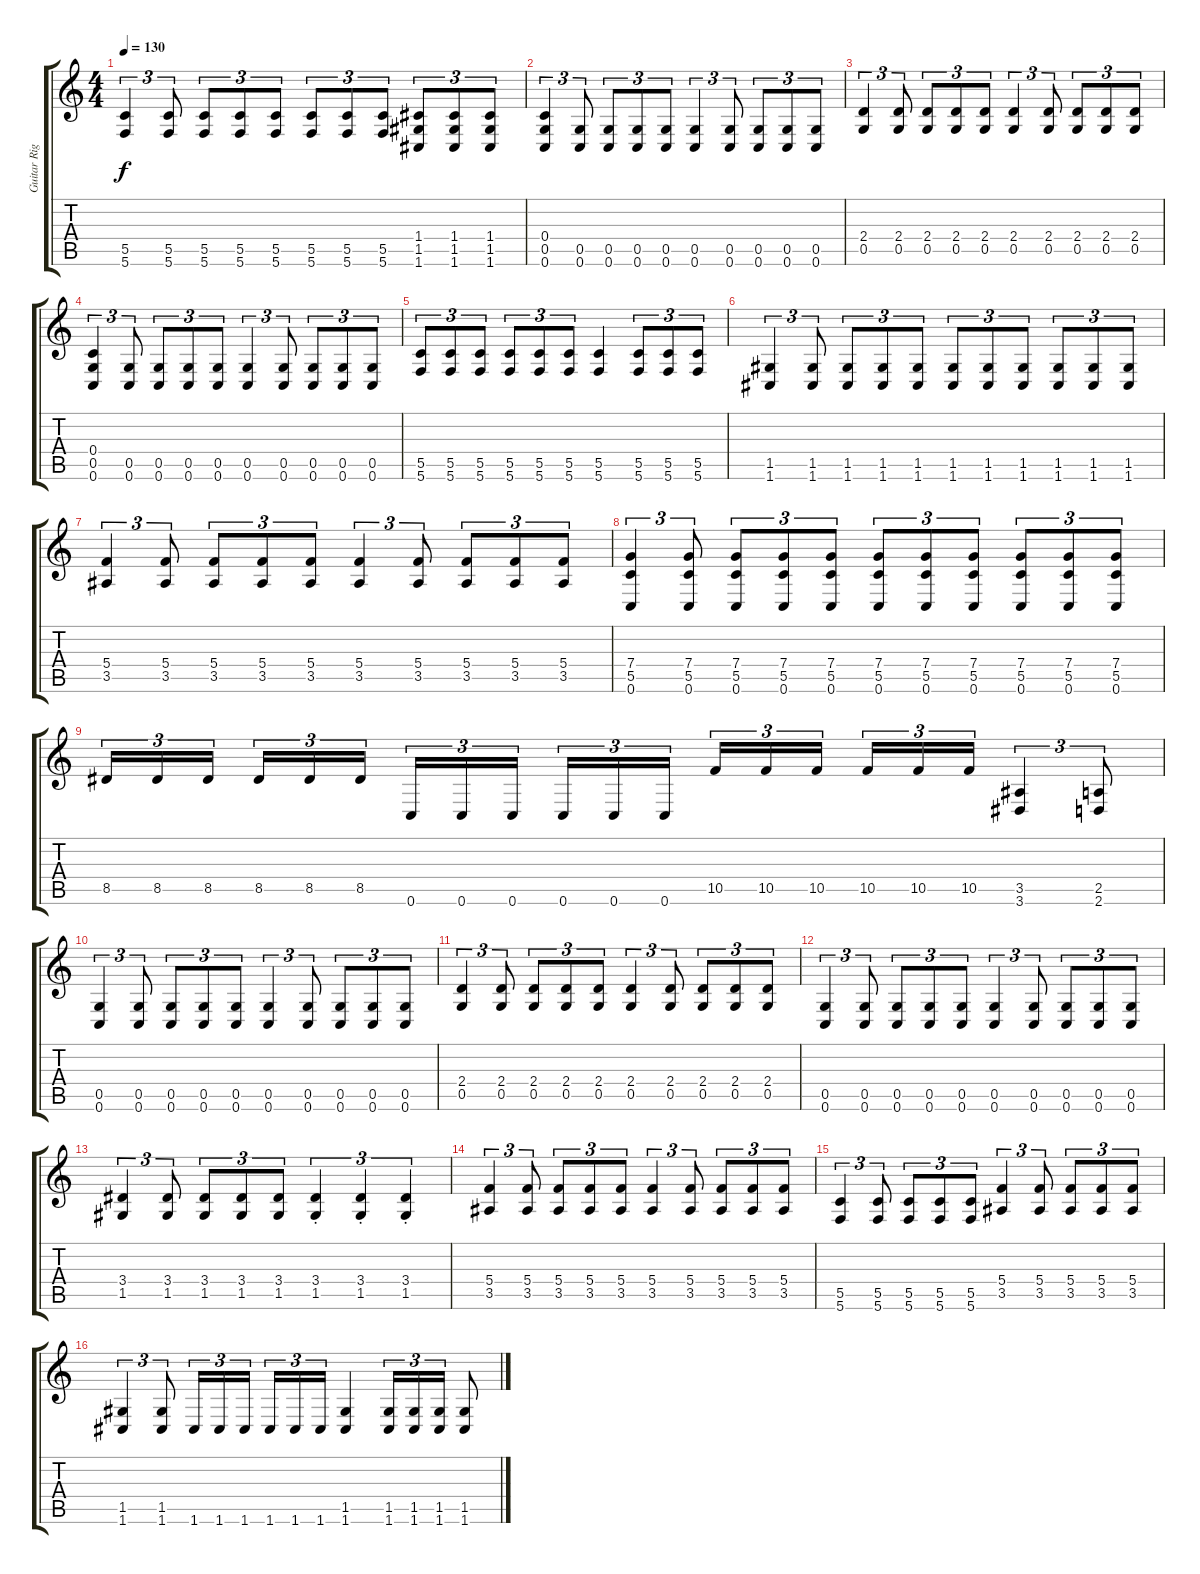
\track ("Guitar Right - Jari Mäenpää " "Guitar Rig") {instrument distortionguitar}
\staff {score tabs}
\tuning (D4 A3 F3 C3 G2 C2) {hide}
\ts (4 4)
\tempo 130
\clef g2
\ks c
(5.5 5.6).4{tu (3 2) dy f} (5.5 5.6).8{tu (3 2)} (5.5 5.6).8{tu (3 2)} (5.5 5.6).8{tu (3 2)} (5.5 5.6).8{tu (3 2)} (5.5 5.6).8{tu (3 2)} (5.5 5.6).8{tu (3 2)} (5.5 5.6).8{tu (3 2)} (1.4 1.5 1.6).8{tu (3 2)} (1.4 1.5 1.6).8{tu (3 2)} (1.4 1.5 1.6).8{tu (3 2)} |
(0.4 0.5 0.6).4{tu (3 2)} (0.5 0.6).8{tu (3 2)} (0.5 0.6).8{tu (3 2)} (0.5 0.6).8{tu (3 2)} (0.5 0.6).8{tu (3 2)} (0.5 0.6).4{tu (3 2)} (0.5 0.6).8{tu (3 2)} (0.5 0.6).8{tu (3 2)} (0.5 0.6).8{tu (3 2)} (0.5 0.6).8{tu (3 2)} |
(2.4 0.5).4{tu (3 2)} (2.4 0.5).8{tu (3 2)} (2.4 0.5).8{tu (3 2)} (2.4 0.5).8{tu (3 2)} (2.4 0.5).8{tu (3 2)} (2.4 0.5).4{tu (3 2)} (2.4 0.5).8{tu (3 2)} (2.4 0.5).8{tu (3 2)} (2.4 0.5).8{tu (3 2)} (2.4 0.5).8{tu (3 2)} |
(0.4 0.5 0.6).4{tu (3 2)} (0.5 0.6).8{tu (3 2)} (0.5 0.6).8{tu (3 2)} (0.5 0.6).8{tu (3 2)} (0.5 0.6).8{tu (3 2)} (0.5 0.6).4{tu (3 2)} (0.5 0.6).8{tu (3 2)} (0.5 0.6).8{tu (3 2)} (0.5 0.6).8{tu (3 2)} (0.5 0.6).8{tu (3 2)} |
(5.5 5.6).8{tu (3 2)} (5.5 5.6).8{tu (3 2)} (5.5 5.6).8{tu (3 2)} (5.5 5.6).8{tu (3 2)} (5.5 5.6).8{tu (3 2)} (5.5 5.6).8{tu (3 2)} (5.5 5.6).4 (5.5 5.6).8{tu (3 2)} (5.5 5.6).8{tu (3 2)} (5.5 5.6).8{tu (3 2)} |
(1.5 1.6).4{tu (3 2)} (1.5 1.6).8{tu (3 2)} (1.5 1.6).8{tu (3 2)} (1.5 1.6).8{tu (3 2)} (1.5 1.6).8{tu (3 2)} (1.5 1.6).8{tu (3 2)} (1.5 1.6).8{tu (3 2)} (1.5 1.6).8{tu (3 2)} (1.5 1.6).8{tu (3 2)} (1.5 1.6).8{tu (3 2)} (1.5 1.6).8{tu (3 2)} |
(5.4 3.5).4{tu (3 2)} (5.4 3.5).8{tu (3 2)} (5.4 3.5).8{tu (3 2)} (5.4 3.5).8{tu (3 2)} (5.4 3.5).8{tu (3 2)} (5.4 3.5).4{tu (3 2)} (5.4 3.5).8{tu (3 2)} (5.4 3.5).8{tu (3 2)} (5.4 3.5).8{tu (3 2)} (5.4 3.5).8{tu (3 2)} |
(7.4 5.5 0.6).4{tu (3 2)} (7.4 5.5 0.6).8{tu (3 2)} (7.4 5.5 0.6).8{tu (3 2)} (7.4 5.5 0.6).8{tu (3 2)} (7.4 5.5 0.6).8{tu (3 2)} (7.4 5.5 0.6).8{tu (3 2)} (7.4 5.5 0.6).8{tu (3 2)} (7.4 5.5 0.6).8{tu (3 2)} (7.4 5.5 0.6).8{tu (3 2)} (7.4 5.5 0.6).8{tu (3 2)} (7.4 5.5 0.6).8{tu (3 2)} |
8.5.16{tu (3 2)} 8.5.16{tu (3 2)} 8.5.16{tu (3 2)} 8.5.16{tu (3 2)} 8.5.16{tu (3 2)} 8.5.16{tu (3 2)} 0.6.16{tu (3 2)} 0.6.16{tu (3 2)} 0.6.16{tu (3 2)} 0.6.16{tu (3 2)} 0.6.16{tu (3 2)} 0.6.16{tu (3 2)} 10.5.16{tu (3 2)} 10.5.16{tu (3 2)} 10.5.16{tu (3 2)} 10.5.16{tu (3 2)} 10.5.16{tu (3 2)} 10.5.16{tu (3 2)} (3.5 3.6).4{tu (3 2)} (2.5 2.6).8{tu (3 2)} |
(0.5 0.6).4{tu (3 2)} (0.5 0.6).8{tu (3 2)} (0.5 0.6).8{tu (3 2)} (0.5 0.6).8{tu (3 2)} (0.5 0.6).8{tu (3 2)} (0.5 0.6).4{tu (3 2)} (0.5 0.6).8{tu (3 2)} (0.5 0.6).8{tu (3 2)} (0.5 0.6).8{tu (3 2)} (0.5 0.6).8{tu (3 2)} |
(2.4 0.5).4{tu (3 2)} (2.4 0.5).8{tu (3 2)} (2.4 0.5).8{tu (3 2)} (2.4 0.5).8{tu (3 2)} (2.4 0.5).8{tu (3 2)} (2.4 0.5).4{tu (3 2)} (2.4 0.5).8{tu (3 2)} (2.4 0.5).8{tu (3 2)} (2.4 0.5).8{tu (3 2)} (2.4 0.5).8{tu (3 2)} |
(0.5 0.6).4{tu (3 2)} (0.5 0.6).8{tu (3 2)} (0.5 0.6).8{tu (3 2)} (0.5 0.6).8{tu (3 2)} (0.5 0.6).8{tu (3 2)} (0.5 0.6).4{tu (3 2)} (0.5 0.6).8{tu (3 2)} (0.5 0.6).8{tu (3 2)} (0.5 0.6).8{tu (3 2)} (0.5 0.6).8{tu (3 2)} |
(3.4 1.5).4{tu (3 2)} (3.4 1.5).8{tu (3 2)} (3.4 1.5).8{tu (3 2)} (3.4 1.5).8{tu (3 2)} (3.4 1.5).8{tu (3 2)} (3.4{st} 1.5{st}).4{tu (3 2)} (3.4{st} 1.5{st}).4{tu (3 2)} (3.4{st} 1.5{st}).4{tu (3 2)} |
(5.4 3.5).4{tu (3 2)} (5.4 3.5).8{tu (3 2)} (5.4 3.5).8{tu (3 2)} (5.4 3.5).8{tu (3 2)} (5.4 3.5).8{tu (3 2)} (5.4 3.5).4{tu (3 2)} (5.4 3.5).8{tu (3 2)} (5.4 3.5).8{tu (3 2)} (5.4 3.5).8{tu (3 2)} (5.4 3.5).8{tu (3 2)} |
(5.5 5.6).4{tu (3 2)} (5.5 5.6).8{tu (3 2)} (5.5 5.6).8{tu (3 2)} (5.5 5.6).8{tu (3 2)} (5.5 5.6).8{tu (3 2)} (5.4 3.5).4{tu (3 2)} (5.4 3.5).8{tu (3 2)} (5.4 3.5).8{tu (3 2)} (5.4 3.5).8{tu (3 2)} (5.4 3.5).8{tu (3 2)} |
(1.5 1.6).4{tu (3 2)} (1.5 1.6).8{tu (3 2)} 1.6.16{tu (3 2)} 1.6.16{tu (3 2)} 1.6.16{tu (3 2)} 1.6.16{tu (3 2)} 1.6.16{tu (3 2)} 1.6.16{tu (3 2)} (1.5 1.6).4 (1.5 1.6).16{tu (3 2)} (1.5 1.6).16{tu (3 2)} (1.5 1.6).16{tu (3 2)} (1.5 1.6).8
